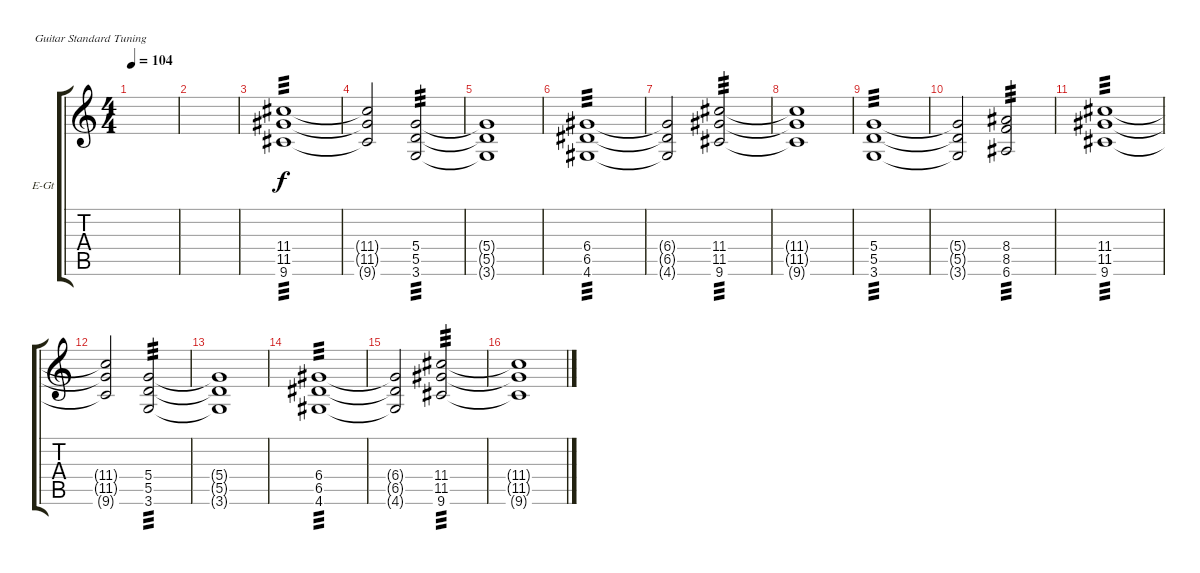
\bracketExtendMode groupsimilarinstruments
\firstSystemTrackNameOrientation horizontal
\otherSystemsTrackNameOrientation horizontal
\track ("Electric Guitar" "E-Gt") {instrument distortionguitar}
\staff {score tabs}
\tuning (E4 B3 G3 D3 A2 E2)
\ts (4 4)
\tempo 104
\clef g2
\scale
0.487395
\ks c
|
\scale
0.256303 |
\scale
0.256303 (9.6 11.5 11.4).1{tp 3} |
\scale
0.333333 (9.6{t} 11.5{t} 11.4{t}).2 (3.6 5.5 5.4).2{tp 3} |
\scale
0.333333 (3.6{t} 5.5{t} 5.4{t}).1 |
\scale
0.333333 (4.6 6.5 6.4).1{tp 3} |
\scale
0.333333 (4.6{t} 6.5{t} 6.4{t}).2 (9.6 11.5 11.4).2{tp 3} |
\scale
0.333333 (9.6{t} 11.4{t} 11.5{t}).1 |
\scale
0.333333 (3.6 5.5 5.4).1{tp 3} |
\scale
0.333333 (3.6{t} 5.5{t} 5.4{t}).2 (6.6 8.5 8.4).2{tp 3} |
\scale
0.333333 (9.6 11.5 11.4).1{tp 3} |
\scale
0.333333 (9.6{t} 11.5{t} 11.4{t}).2 (3.6 5.5 5.4).2{tp 3} |
\scale
0.333333 (3.6{t} 5.5{t} 5.4{t}).1 |
\scale
0.333333 (4.6 6.5 6.4).1{tp 3} |
\scale
0.333333 (4.6{t} 6.5{t} 6.4{t}).2 (9.6 11.5 11.4).2{tp 3} |
\scale
0.333333 (9.6{t} 11.4{t} 11.5{t}).1
